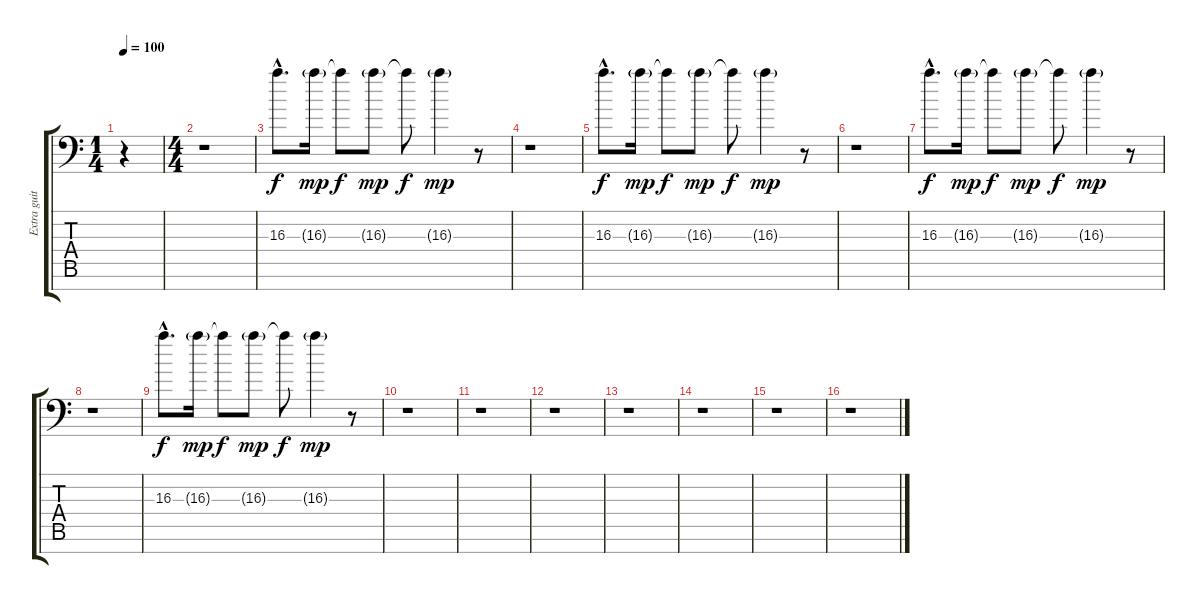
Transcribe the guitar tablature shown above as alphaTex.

\track ("Extra guitar" "Extra guit") {instrument electricguitarclean}
\staff {score tabs}
\tuning (D4 A3 F3 C3 G2 D2 A1) {hide}
\ts (1 4)
\tempo 100
\clef f4
\ks c
r.4{dy f instrument electricguitarclean} |
\ts (4 4)
r.1 |
16.3{hac}.8{d} 16.3{g}.16{dy mp} 16.3{t}.8{dy f} 16.3{g}.8{dy mp} 16.3{t}.8{dy f} 16.3{g}.4{dy mp} r.8 |
r.1 |
16.3{hac}.8{d dy f} 16.3{g}.16{dy mp} 16.3{t}.8{dy f} 16.3{g}.8{dy mp} 16.3{t}.8{dy f} 16.3{g}.4{dy mp} r.8 |
r.1 |
16.3{hac}.8{d dy f} 16.3{g}.16{dy mp} 16.3{t}.8{dy f} 16.3{g}.8{dy mp} 16.3{t}.8{dy f} 16.3{g}.4{dy mp} r.8 |
r.1 |
16.3{hac}.8{d dy f} 16.3{g}.16{dy mp} 16.3{t}.8{dy f} 16.3{g}.8{dy mp} 16.3{t}.8{dy f} 16.3{g}.4{dy mp} r.8 |
r.1 |
r.1 |
r.1 |
r.1 |
r.1 |
r.1 |
r.1
